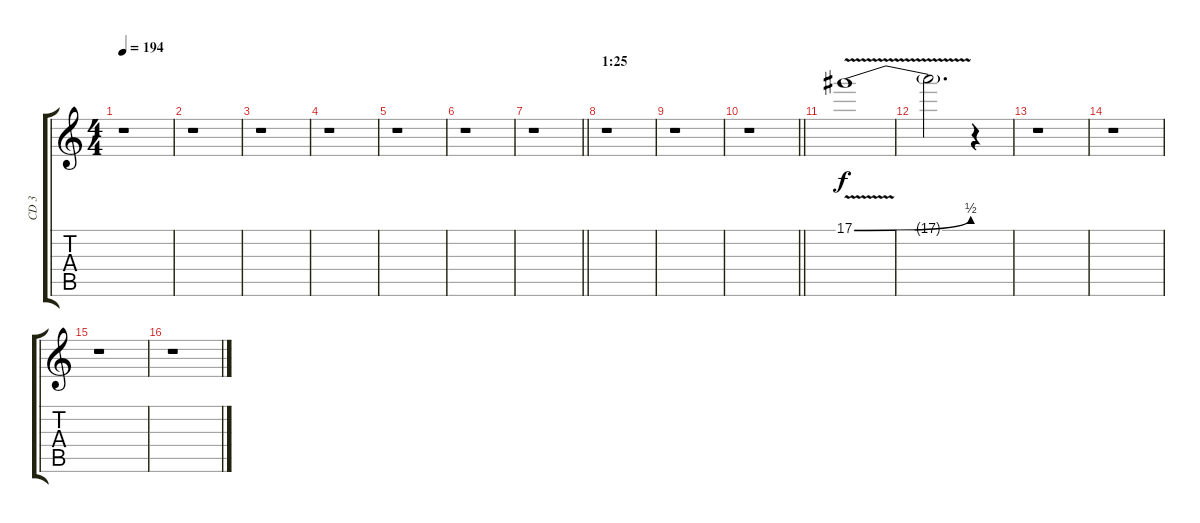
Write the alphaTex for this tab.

\track ("CD 3" "CD 3") {instrument overdrivenguitar}
\staff {score tabs}
\tuning (Eb4 Bb3 Gb3 Db3 Ab2 Eb2) {hide}
\ts (4 4)
\tempo 194
\clef g2
\ks c
r.1{dy f} |
r.1 |
r.1 |
r.1 |
r.1 |
r.1 |
\barLineRight lightlight
r.1 |
\section ("" "1:25")
r.1 |
r.1 |
\barLineRight lightlight
r.1 |
17.1{be (bend 0 0 60 2) v}.1 |
17.1{t}.2{d} r.4 |
r.1 |
r.1 |
r.1 |
r.1
